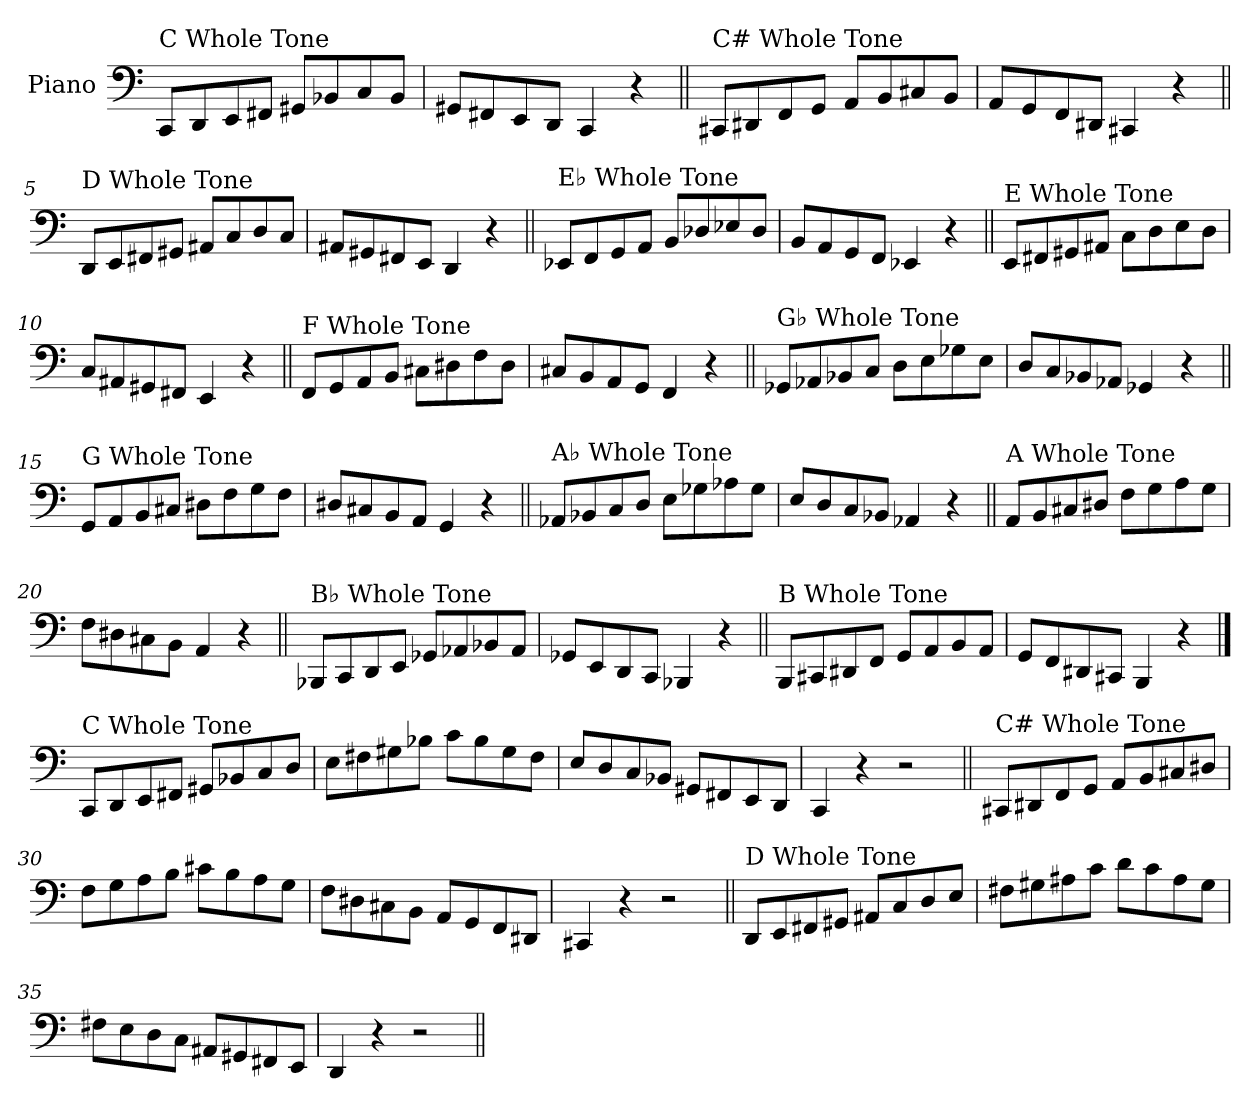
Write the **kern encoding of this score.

**kern
*part1
*staff1
*I"Piano
*I'Pno.
*clefF4
*k[]
=1
!LO:TX:a:t=C Whole Tone
8CC/L
8DD/
8EE/
8FF#X/J
8GG#X/L
8BB-X/
8C/
8BB-/J
=2
8GG#X/L
8FF#X/
8EE/
8DD/J
4CC/
4r
=3||
!LO:TX:a:t=C# Whole Tone
8CC#X/L
8DD#X/
8FF/
8GG/J
8AA/L
8BB/
8C#X/
8BB/J
=4
8AA/L
8GG/
8FF/
8DD#X/J
4CC#X/
4r
!!LO:LB:g=z
=5||
!LO:TX:a:t=D Whole Tone
8DD/L
8EE/
8FF#X/
8GG#X/J
8AA#X/L
8C/
8D/
8C/J
=6
8AA#X/L
8GG#X/
8FF#X/
8EE/J
4DD/
4r
=7||
!LO:TX:a:t=E♭ Whole Tone
8EE-X/L
8FF/
8GG/
8AA/J
8BB/L
8D-X/
8E-X/
8D-/J
=8
8BB/L
8AA/
8GG/
8FF/J
4EE-X/
4r
!!LO:LB:g=z
=9||
!LO:TX:a:t=E Whole Tone
8EE/L
8FF#X/
8GG#X/
8AA#X/J
8C\L
8D\
8E\
8D\J
=10
8C/L
8AA#X/
8GG#X/
8FF#X/J
4EE/
4r
=11||
!LO:TX:a:t=F Whole Tone
8FF/L
8GG/
8AA/
8BB/J
8C#X\L
8D#X\
8F\
8D#\J
=12
8C#X/L
8BB/
8AA/
8GG/J
4FF/
4r
!!LO:LB:g=z
=13||
!LO:TX:a:t=G♭ Whole Tone
8GG-X/L
8AA-X/
8BB-X/
8C/J
8D\L
8E\
8G-X\
8E\J
=14
8D/L
8C/
8BB-X/
8AA-X/J
4GG-X/
4r
=15||
!LO:TX:a:t=G Whole Tone
8GG/L
8AA/
8BB/
8C#X/J
8D#X\L
8F\
8G\
8F\J
=16
8D#X/L
8C#X/
8BB/
8AA/J
4GG/
4r
!!LO:LB:g=z
=17||
!LO:TX:a:t=A♭ Whole Tone
8AA-X/L
8BB-X/
8C/
8D/J
8E\L
8G-X\
8A-X\
8G-\J
=18
8E/L
8D/
8C/
8BB-X/J
4AA-X/
4r
=19||
!LO:TX:a:t=A Whole Tone
8AA/L
8BB/
8C#X/
8D#X/J
8F\L
8G\
8A\
8G\J
=20
8F\L
8D#X\
8C#X\
8BB\J
4AA/
4r
!!LO:LB:g=z
=21||
!LO:TX:a:t=B♭ Whole Tone
8BBB-X/L
8CC/
8DD/
8EE/J
8GG-X/L
8AA-X/
8BB-X/
8AA-/J
=22
8GG-X/L
8EE/
8DD/
8CC/J
4BBB-X/
4r
=23||
!LO:TX:a:t=B Whole Tone
8BBB/L
8CC#X/
8DD#X/
8FF/J
8GG/L
8AA/
8BB/
8AA/J
=24
8GG/L
8FF/
8DD#X/
8CC#X/J
4BBB/
4r
!!LO:PB:g=z
==25
!LO:TX:a:t=C Whole Tone
8CC/L
8DD/
8EE/
8FF#X/J
8GG#X/L
8BB-X/
8C/
8D/J
=26
8E\L
8F#X\
8G#X\
8B-X\J
8c\L
8B-\
8G#\
8F#\J
=27
8E/L
8D/
8C/
8BB-X/J
8GG#X/L
8FF#X/
8EE/
8DD/J
=28
4CC/
4r
2r
!!LO:LB:g=z
=29||
!LO:TX:a:t=C# Whole Tone
8CC#X/L
8DD#X/
8FF/
8GG/J
8AA/L
8BB/
8C#X/
8D#X/J
=30
8F\L
8G\
8A\
8B\J
8c#X\L
8B\
8A\
8G\J
=31
8F\L
8D#X\
8C#X\
8BB\J
8AA/L
8GG/
8FF/
8DD#X/J
=32
4CC#X/
4r
2r
!!LO:LB:g=z
=33||
!LO:TX:a:t=D Whole Tone
8DD/L
8EE/
8FF#X/
8GG#X/J
8AA#X/L
8C/
8D/
8E/J
=34
8F#X\L
8G#X\
8A#X\
8c\J
8d\L
8c\
8A#\
8G#\J
=35
8F#X\L
8E\
8D\
8C\J
8AA#X/L
8GG#X/
8FF#X/
8EE/J
=36
4DD/
4r
2r
=||
*-
